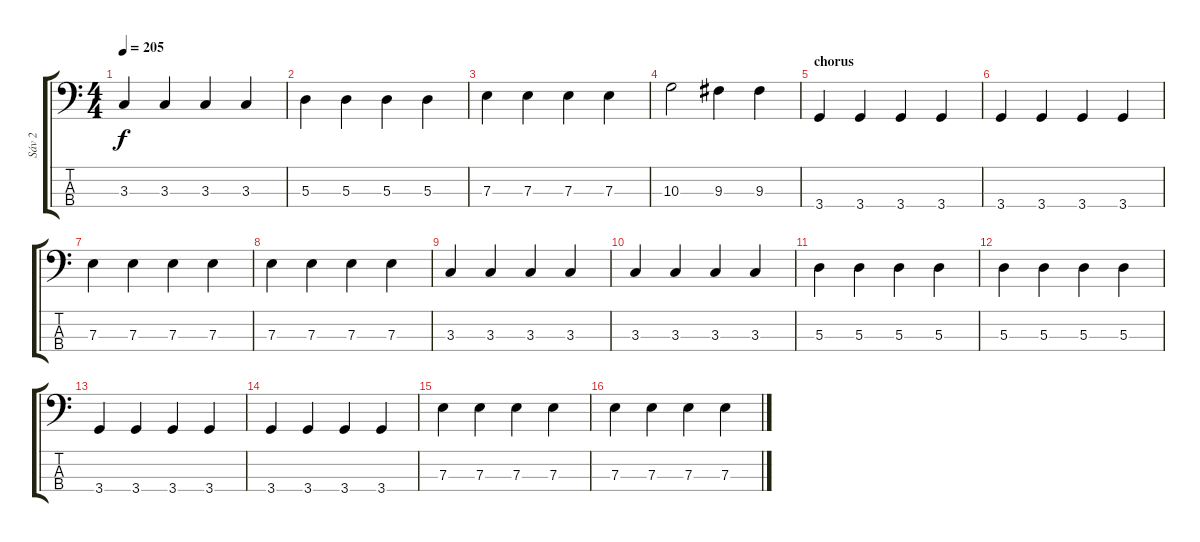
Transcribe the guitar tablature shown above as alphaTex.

\track ("Sáv 2" "Sáv 2") {instrument electricbasspick}
\staff {score tabs}
\tuning (G2 D2 A1 E1) {hide}
\ts (4 4)
\tempo 205
\clef f4
\ks c
3.3.4{dy f} 3.3.4 3.3.4 3.3.4 |
5.3.4 5.3.4 5.3.4 5.3.4 |
7.3.4 7.3.4 7.3.4 7.3.4 |
10.3.2 9.3.4 9.3.4 |
\section ("" "chorus")
3.4.4 3.4.4 3.4.4 3.4.4 |
3.4.4 3.4.4 3.4.4 3.4.4 |
7.3.4 7.3.4 7.3.4 7.3.4 |
7.3.4 7.3.4 7.3.4 7.3.4 |
3.3.4 3.3.4 3.3.4 3.3.4 |
3.3.4 3.3.4 3.3.4 3.3.4 |
5.3.4 5.3.4 5.3.4 5.3.4 |
5.3.4 5.3.4 5.3.4 5.3.4 |
3.4.4 3.4.4 3.4.4 3.4.4 |
3.4.4 3.4.4 3.4.4 3.4.4 |
7.3.4 7.3.4 7.3.4 7.3.4 |
7.3.4 7.3.4 7.3.4 7.3.4
